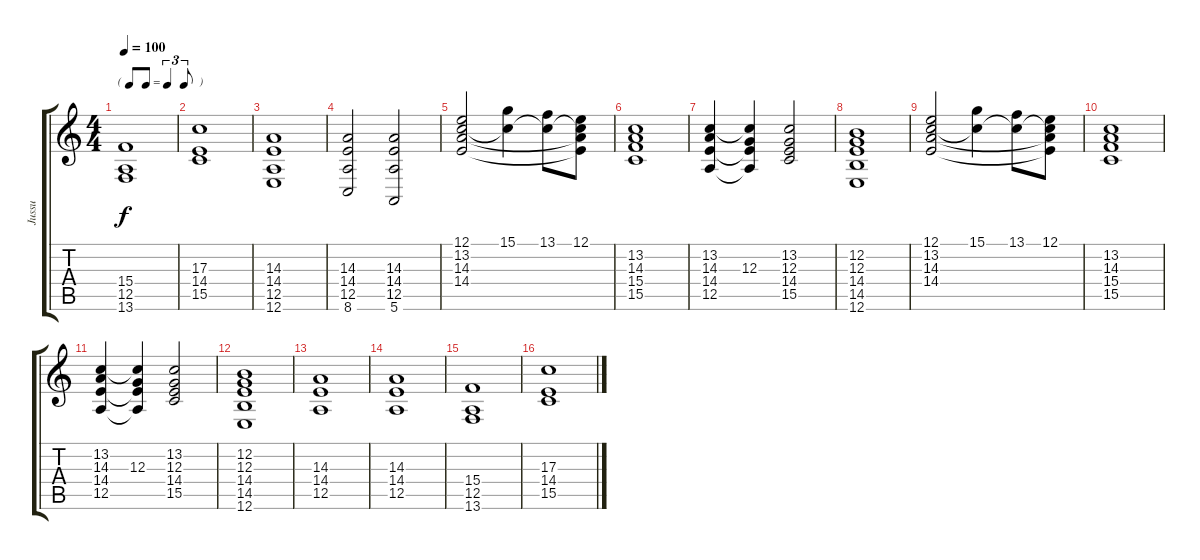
\track ("Jussu" "Jussu") {instrument stringensemble2}
\staff {score tabs}
\tuning (E4 B3 G3 D3 A2 E2) {hide}
\ts (4 4)
\tf triplet8th
\tempo 100
\clef g2
\ks c
(15.4 12.5 13.6).1{dy f} |
(17.3 14.4 15.5).1 |
(14.3 14.4 12.5 12.6).1 |
(14.3 14.4 12.5 8.6).2 (14.3 14.4 12.5 5.6).2 |
(12.1 13.2 14.3 14.4).2 (15.1 13.2{t}).4 (13.1 13.2{t}).8 (12.1 13.2{t} 14.3{t} 14.4{t}).8 |
(13.2 14.3 15.4 15.5).1 |
(13.2 14.3 14.4 12.5).4 (13.2{t} 12.3 14.4{t} 12.5{t}).4 (13.2 12.3 14.4 15.5).2 |
(12.2 12.3 14.4 14.5 12.6).1 |
(12.1 13.2 14.3 14.4).2 (15.1 13.2{t}).4 (13.1 13.2{t}).8 (12.1 13.2{t} 14.3{t} 14.4{t}).8 |
(13.2 14.3 15.4 15.5).1 |
(13.2 14.3 14.4 12.5).4 (13.2{t} 12.3 14.4{t} 12.5{t}).4 (13.2 12.3 14.4 15.5).2 |
(12.2 12.3 14.4 14.5 12.6).1 |
(14.3 14.4 12.5).1 |
(14.3 14.4 12.5).1 |
(15.4 12.5 13.6).1 |
(17.3 14.4 15.5).1
